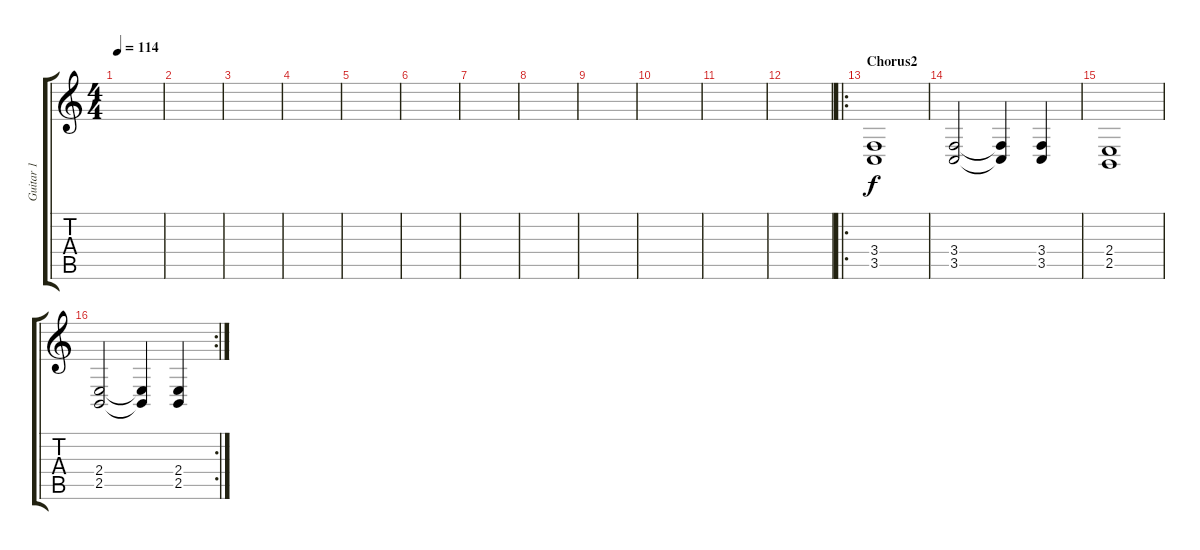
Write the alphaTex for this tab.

\track ("Guitar 1" "Guitar 1") {instrument lead1square}
\staff {score tabs}
\tuning (E4 B3 G3 D3 A2 E2) {hide}
\ts (4 4)
\tempo 114
\clef g2
\ks c
|
|
|
|
|
|
|
|
|
|
|
|
\ro
\section ("" "Chorus2")
(3.4 3.5).1 |
(3.4 3.5).2 (3.4{t} 3.5{t}).4 (3.4 3.5).4 |
(2.4 2.5).1 |
\rc 2
(2.4 2.5).2 (2.4{t} 2.5{t}).4 (2.4 2.5).4
